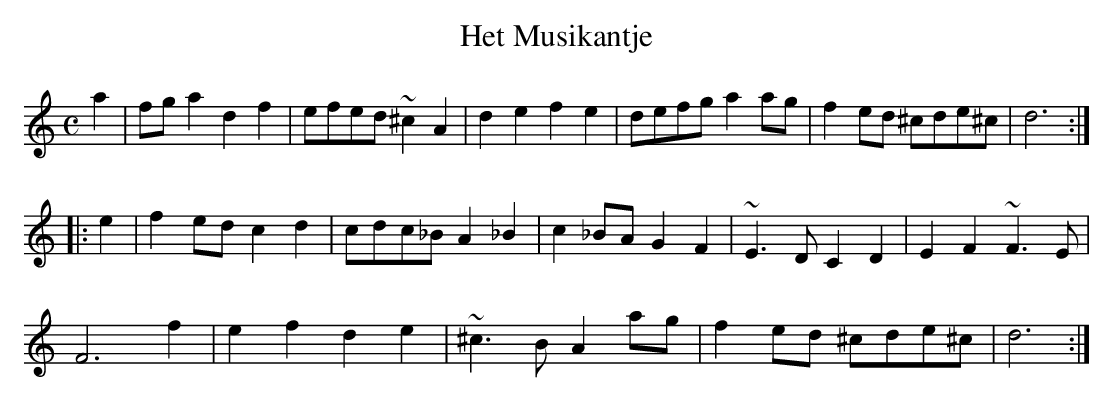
X:1
T:Het Musikantje
M:C
K:Ddor
a2|fga2d2f2|efed~^c2A2|d2e2f2e2|defga2ag|f2ed ^cde^c|d6:|
|:e2|f2edc2d2|cdc_BA2_B2|c2_BAG2F2|~E3DC2D2|E2F2~F3E|
F6f2|e2f2d2e2|~^c3BA2ag|f2ed ^cde^c|d6:|
